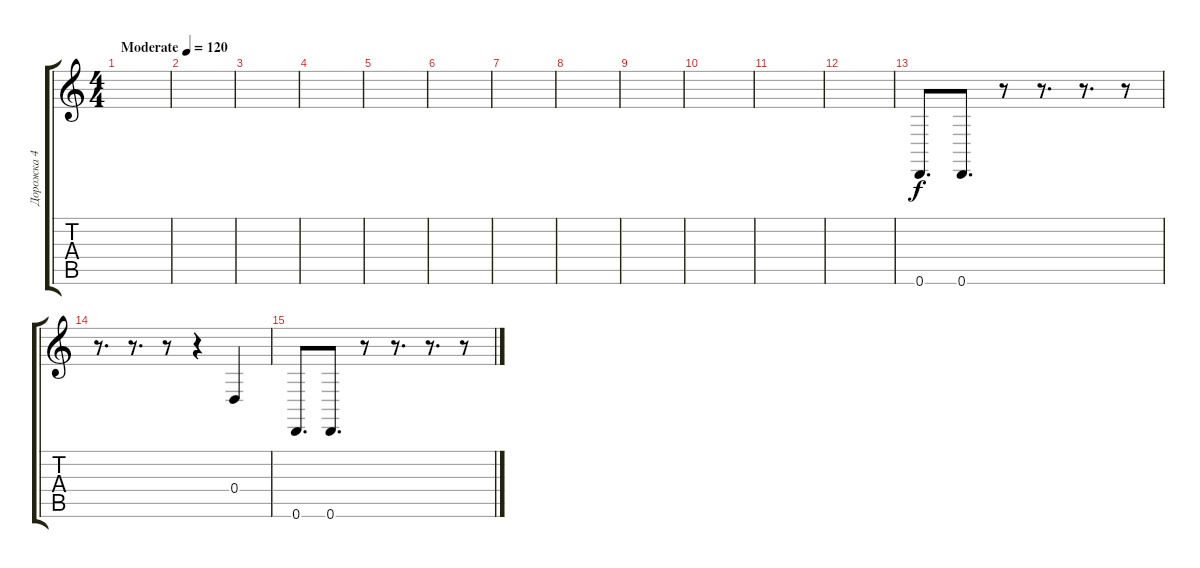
\track ("Дорожка 4" "Дорожка 4") {instrument lead1square}
\staff {score tabs}
\tuning (E4 B3 G3 D3 A2 D2) {hide}
\ts (4 4)
\tempo (120 "Moderate")
\clef g2
\ks c
|
|
|
|
|
|
|
|
|
|
|
|
0.6.8{d} 0.6.8{d} r.8 r.8{d} r.8{d} r.8 |
r.8{d} r.8{d} r.8 r.4 0.4.4 |
0.6.8{d} 0.6.8{d} r.8 r.8{d} r.8{d} r.8
